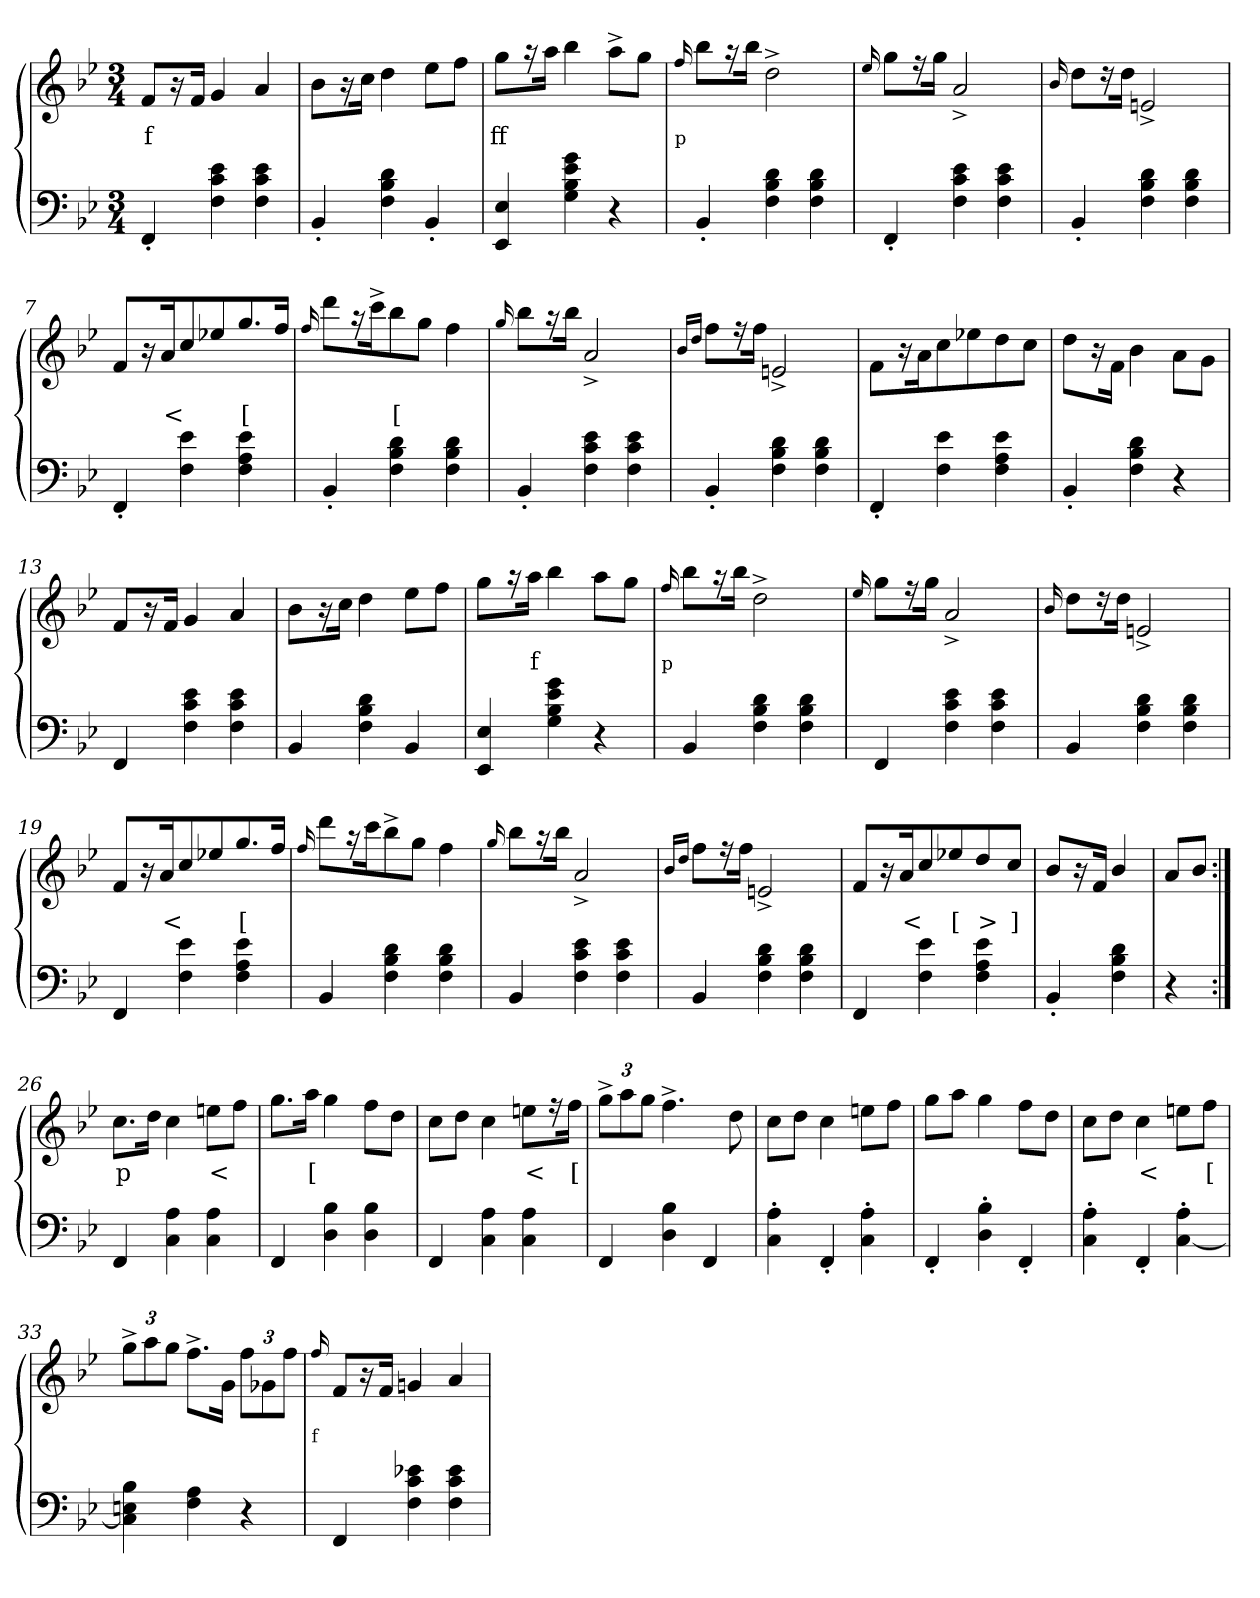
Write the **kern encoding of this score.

**kern	**kern	**text
*part2	*part1	*part1
*staff2	*staff1	*staff1
*clefF4	*clefG2	*
*k[b-e-]	*k[b-e-]	*
*B-:	*B-:	*
*M3/4	*M3/4	*
=1	=1	=1
4FF'>	8fL	f
.	16r	.
.	16fJk	.
4e- 4c 4F	4g	.
4e- 4c 4F	4a	.
=2	=2	=2
4BB-'>	8b-\L	.
.	16r	.
.	16ccJk	.
4d 4B- 4F	4dd	.
4BB-'>	8ee-L	.
.	8ffJ	.
=3	=3	=3
4E- 4EE-	8ggL	ff
.	16r	.
.	16aaJk	.
4g 4e- 4B- 4G	4bb-	.
4r	8aa^>L	.
.	8ggJ	.
=4	=4	=4
.	16qqff/	p
4BB-'>	8bb-L	.
.	16r	.
.	16bb-Jk	.
4d 4B- 4F	2dd^>	.
4d 4B- 4F	.	.
=5	=5	=5
.	16qqee-/	.
4FF'>	8ggL	.
.	16r	.
.	16ggJk	.
4e- 4c 4F	2a^>	.
4e- 4c 4F	.	.
=6	=6	=6
.	16qqb-/	.
4BB-'>	8ddL	.
.	16r	.
.	16ddJk	.
4d 4B- 4F	2en^>	.
4d 4B- 4F	.	.
=7	=7	=7
4FF'>	8fL	.
.	16r	.
.	16a	<
4e- 4F	8cc	.
.	8ee-X/	.
4e- 4A 4F	8.gg	[
.	16ffJk	.
=8	=8	=8
.	16qqff/	.
4BB-'>	8dddL	.
.	16r	<
.	16ccc^>	.
4d 4B- 4F	8bb-	[
.	8ggJ	.
4d 4B- 4F	4ff	.
=9	=9	=9
.	16qqgg/	.
4BB-'>	8bb-L	.
.	16r	.
.	16bb-Jk	.
4e- 4c 4F	2a^>	.
4e- 4c 4F	.	.
=10	=10	=10
.	16qb-/LL	.
.	16qdd/JJ	.
4BB-'>	8ffL	.
.	16r	.
.	16ffJk	.
4d 4B- 4F	2en^>	.
4d 4B- 4F	.	.
=11	=11	=11
4FF'>	8fL	.
.	16r	.
.	16a	.
4e- 4F	8cc	.
.	8ee-X	.
4e- 4A 4F	8dd	.
.	8ccJ	.
=12	=12	=12
4BB-'>	8ddL	.
.	16r	.
.	16f\Jk	.
4d 4B- 4F	4b-	.
4r	8a\L	.
.	8gJ	.
=13	=13	=13
4FF	8fL	.
.	16r	.
.	16fJk	.
4e- 4c 4F	4g	.
4e- 4c 4F	4a	.
=14	=14	=14
4BB-	8b-\L	.
.	16r	.
.	16ccJk	.
4d 4B- 4F	4dd	.
4BB-	8ee-L	.
.	8ffJ	.
=15	=15	=15
4E- 4EE-	8ggL	.
.	16r	.
.	16aaJk	f
4g 4e- 4B- 4G	4bb-	.
4r	8aaL	.
.	8ggJ	.
=16	=16	=16
.	16qqff/	p
4BB-	8bb-L	.
.	16r	.
.	16bb-Jk	.
4d 4B- 4F	2dd^>	.
4d 4B- 4F	.	.
=17	=17	=17
.	16qqee-/	.
4FF	8ggL	.
.	16r	.
.	16ggJk	.
4e- 4c 4F	2a^>	.
4e- 4c 4F	.	.
=18	=18	=18
.	16qqb-/	.
4BB-	8ddL	.
.	16r	.
.	16ddJk	.
4d 4B- 4F	2en^>	.
4d 4B- 4F	.	.
=19	=19	=19
4FF	8f/L	.
.	16r	.
.	16a	<
4e- 4F	8cc	.
.	8ee-X	.
4e- 4A 4F	8.gg	[
.	16ffJk	.
=20	=20	=20
.	16qqff/	.
4BB-	8dddL	.
.	16r	.
.	16ccc	.
4d 4B- 4F	8bb-^>	.
.	8ggJ	.
4d 4B- 4F	4ff	.
=21	=21	=21
.	16qqgg/	.
4BB-	8bb-L	.
.	16r	.
.	16bb-Jk	.
4e- 4c 4F	2a^>	.
4e- 4c 4F	.	.
=22	=22	=22
.	16qb-/LL	.
.	16qdd/JJ	.
4BB-	8ffL	.
.	16r	.
.	16ffJk	.
4d 4B- 4F	2en^>	.
4d 4B- 4F	.	.
=23	=23	=23
4FF	8fL	.
.	16r	.
.	16a	<
4e- 4F	8cc/	.
.	8ee-X	[
4e- 4A 4F	8dd	>
.	8ccJ	]
=24	=24	=24
4BB-'>	8b-L	.
.	16r	.
.	16fJk	.
4d 4B- 4F	4b-/	.
=25	=25	=25
4r	8aL	.
.	8b-J	.
=26:|!	=26:|!	=26:|!
4FF	8.ccL	p
.	16ddJk	.
4A 4C	4cc	.
4A 4C	8eenL	<
.	8ffJ	.
=27	=27	=27
4FF	8.ggL	.
.	16aaJk	[
4B- 4D	4gg	.
4B- 4D	8ffL	.
.	8ddJ	.
=28	=28	=28
4FF	8ccL	.
.	8ddJ	.
4A 4C	4cc	.
4A 4C	8eenL	<
.	16r	.
.	16ffJk	[
=29	=29	=29
4FF	12gg^>L	.
.	12aa	.
.	12ggJ	.
4B- 4D	4.ff^>	.
4FF	.	.
.	8dd	.
=30	=30	=30
4A'> 4C'>	8ccL	.
.	8ddJ	.
4FF'>	4cc	.
4A'> 4C'>	8eenL	.
.	8ffJ	.
=31	=31	=31
4FF'>	8ggL	.
.	8aaJ	.
4B-'> 4D'>	4gg	.
4FF'>	8ffL	.
.	8ddJ	.
=32	=32	=32
4A'> 4C'>	8ccL	.
.	8ddJ	.
4FF'>	4cc	<
4A'> [4C'>	8eenL	.
.	8ffJ	[
=33	=33	=33
4B- 4En 4C]	12gg^>L	.
.	12aa	.
.	12ggJ	.
4A 4F	8.ff^>L	.
.	16gJk	.
4r	12ffL	.
.	12g-X	.
.	12ffJ	.
=34	=34	=34
.	16qqff/	f
4FF	8fL	.
.	16r	.
.	16fJk	.
4e-X 4c 4F	4gn	.
4e- 4c 4F	4a	.
=	=	=
*-	*-	*-
